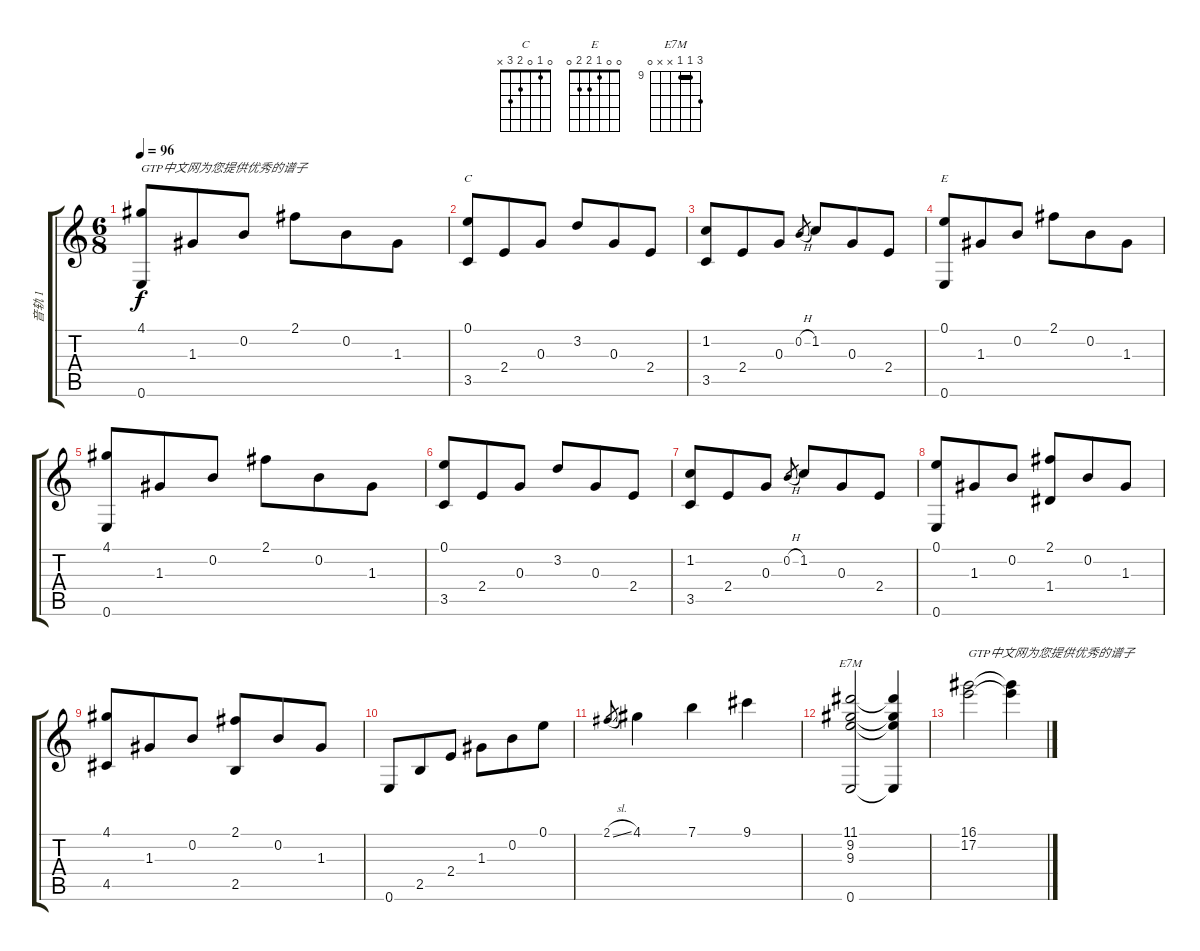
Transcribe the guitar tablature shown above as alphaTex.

\track ("音轨 1" "音轨 1") {instrument acousticguitarsteel}
\staff {score tabs}
\tuning (E4 B3 G3 D3 A2 E2) {hide}
\chord ("C" 0 1 0 2 3 x)
\chord ("E" 0 0 1 2 2 0)
\chord ("E7M" 11 9 9 x x 0) {firstfret 9 barre 9}
\ts (6 8)
\tempo 96
\clef g2
\ks c
(4.1 0.6).8{txt "GTP中文网为您提供优秀的谱子" dy f} 1.3.8 0.2.8 2.1.8 0.2.8 1.3.8 |
(0.1 3.5).8{ch "C"} 2.4.8 0.3.8 3.2.8 0.3.8 2.4.8 |
(1.2 3.5).8 2.4.8 0.3.8 0.2{h}.8{gr} 1.2.8 0.3.8 2.4.8 |
(0.1 0.6).8{ch "E"} 1.3.8 0.2.8 2.1.8 0.2.8 1.3.8 |
(4.1 0.6).8 1.3.8 0.2.8 2.1.8 0.2.8 1.3.8 |
(0.1 3.5).8 2.4.8 0.3.8 3.2.8 0.3.8 2.4.8 |
(1.2 3.5).8 2.4.8 0.3.8 0.2{h}.8{gr} 1.2.8 0.3.8 2.4.8 |
(0.1 0.6).8 1.3.8 0.2.8 (2.1 1.4).8 0.2.8 1.3.8 |
(4.1 4.5).8 1.3.8 0.2.8 (2.1 2.5).8 0.2.8 1.3.8 |
0.6.8 2.5.8 2.4.8 1.3.8 0.2.8 0.1.8 |
2.1{sl}.8{gr} 4.1.4 7.1.4 9.1.4 |
(11.1 9.2 9.3 0.6).2{ch "E7M"} (11.1{t} 9.2{t} 9.3{t} 0.6{t}).4 |
(16.1 17.2).2{txt "GTP中文网为您提供优秀的谱子"} (16.1{t} 17.2{t}).4
